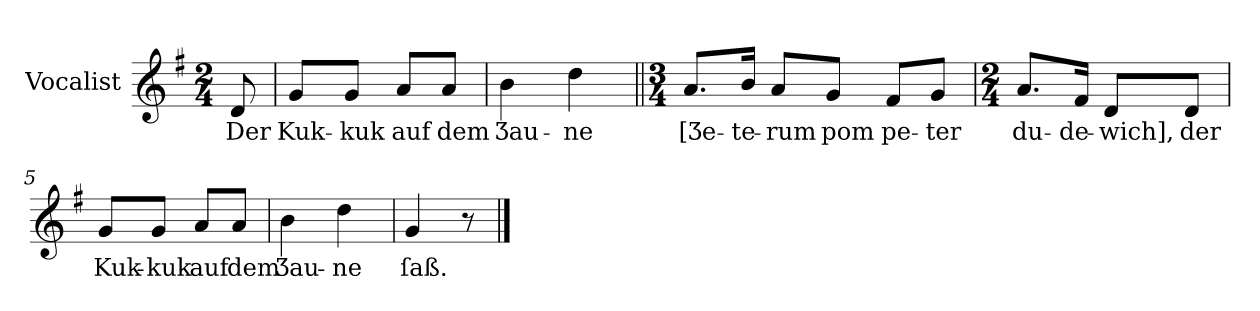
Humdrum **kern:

**kern	**text
*part1	*part1
*staff1	*staff1
*I"Vocalist	*
*k[f#]	*
*G:	*
*M2/4	*
=	=
8d	Der
=1	=1
8gL	Kuk-
8gJ	-kuk
8aL	auf
8aJ	dem
=2	=2
4b	Ʒau-
4dd	-ne
=3||	=3||
*M3/4	*
8.aL	[Ʒe-
16b/Jk	-te-
8aL	-rum
8gJ	pom
8f#L	pe-
8gJ	-ter
=4	=4
*M2/4	*
8.aL	du-
16f#Jk	-de-
8dL	-wich],
8dJ	der
=5	=5
8gL	Kuk-
8gJ	-kuk
8aL	auf
8aJ	dem
=6	=6
4b	Ʒau-
4dd	-ne
=7	=7
4g	ſaß.
8r	.
==	==
*-	*-
